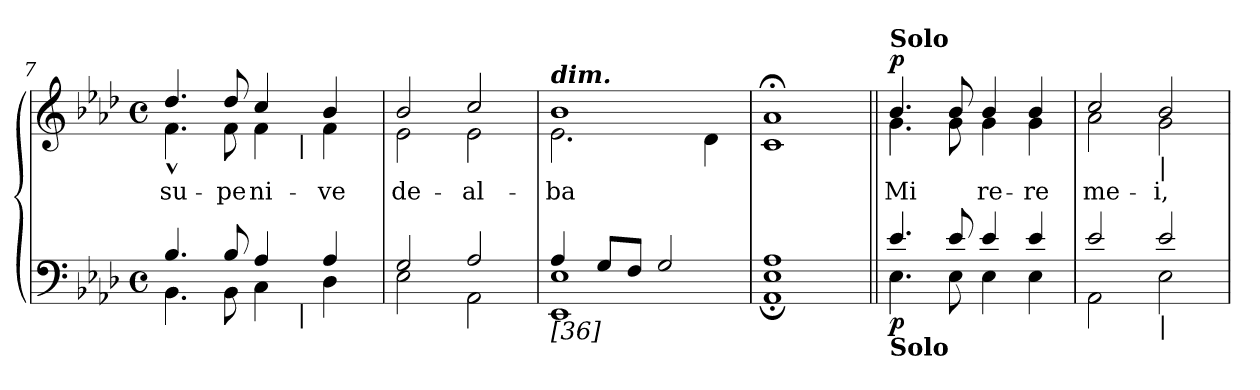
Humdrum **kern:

**kern	**dynam	**kern	**text	**dynam
*part2	*part2	*part1	*part1	*part1
*staff2	*staff2	*staff1	*staff1	*staff1
*clefF4	*	*clefG2	*	*
*k[b-e-a-d-]	*	*k[b-e-a-d-]	*	*
*A-:	*	*A-:	*	*
*M4/4	*	*M4/4	*	*
*met(c)	*	*met(c)	*	*
=7	=7	=7	=7	=7
*^	*	*^	*	*
!	!	!	!	!	!LO:LY:b	!
*	*^	*	*	*^	*	*
4.BB-\	4.B-/	2ryy	.	4.dd-/	4.f^^<\	2ryy	su-	.
!	!	!	!	!	!	!	!LO:LY:b	!
8BB-\	8B-/	.	.	8dd-/	8f\	.	pe	.
!	!	!	!	!	!	!	!LO:LY:b	!
4C\	4A-/	8ryy	.	4cc/	4f\	8ryy	-ni-	.
.	.	32ryy	.	.	.	32ryy	.	.
!	!	!	!	!	!	!LO:TX:b:t=|	!	!
!	!	!LO:TX:b:t=|	!	!	!	!	!	!
.	.	4ryy	.	.	.	4ryy	.	.
!	!	!	!	!	!	!	!LO:LY:b	!
4D-\	4A-/	.	.	4b-/	4f\	.	-ve	.
.	.	16.ryy	.	.	.	16.ryy	.	.
=8	=8	=8	=8	=8	=8	=8	=8	=8
!	!	!	!	!	!	!	!LO:LY:b	!
*	*v	*v	*	*	*	*	*	*
*	*	*	*	*v	*v	*	*
2E-\	2G/	.	2b-/	2e-\	de-	.
!	!	!	!	!	!LO:LY:b	!
2AA-\	2A-/	.	2cc/	2e-\	-al-	.
=9	=9	=9	=9	=9	=9	=9
!	!	!	!LO:TX:a:Bi:t=dim.	!	!	!
!LO:TX:b:t=[36]	!	!	!	!	!	!
!	!	!	!	!	!LO:LY:b	!
1EE- 1E-	4A-/	.	1b-	2.e-\	-ba	.
.	8G/L	.	.	.	.	.
.	8F/J	.	.	.	.	.
.	2G/	.	.	.	.	.
.	.	.	.	4d-\	.	.
=10	=10	=10	=10	=10	=10	=10
!	!	!	!	!	!LO:LY:b	!
1AA-	1E-;< 1A-;<	.	1a-;<	1c	.	.
!!LO:LB:g=z	!!
=11||	=11||	=11||	=11||	=11||	=11||	=11||
!	!	!	!LO:TX:a:B:t=Solo	!	!	!
!LO:TX:b:B:t=Solo	!	!	!	!	!	!
!	!	!LO:DY:b	!	!	!LO:LY:b	!LO:DY:a
4.E-\	4.e-/	p	4.b-/	4.g\	Mi	p
!	!	!	!	!	!LO:LY:b	!
8E-\	8e-/	.	8b-/	8g\	.	.
!	!	!	!	!	!LO:LY:b	!
4E-\	4e-/	.	4b-/	4g\	re-	.
!	!	!	!	!	!LO:LY:b	!
4E-\	4e-/	.	4b-/	4g\	-re	.
=12	=12	=12	=12	=12	=12	=12
!	!	!	!	!	!LO:LY:b	!
2AA-\	2e-/	.	2cc/	2a-\	me-	.
!	!	!	!LO:TX:b:t=|	!	!	!
!LO:TX:b:t=|	!	!	!	!	!	!
!	!	!	!	!	!LO:LY:b	!
2E-\	2e-/	.	2b-/	2g\	-i,	.
*v	*v	*	*	*	*	*
*	*	*v	*v	*	*
=	=	=	=	=
*-	*-	*-	*-	*-
